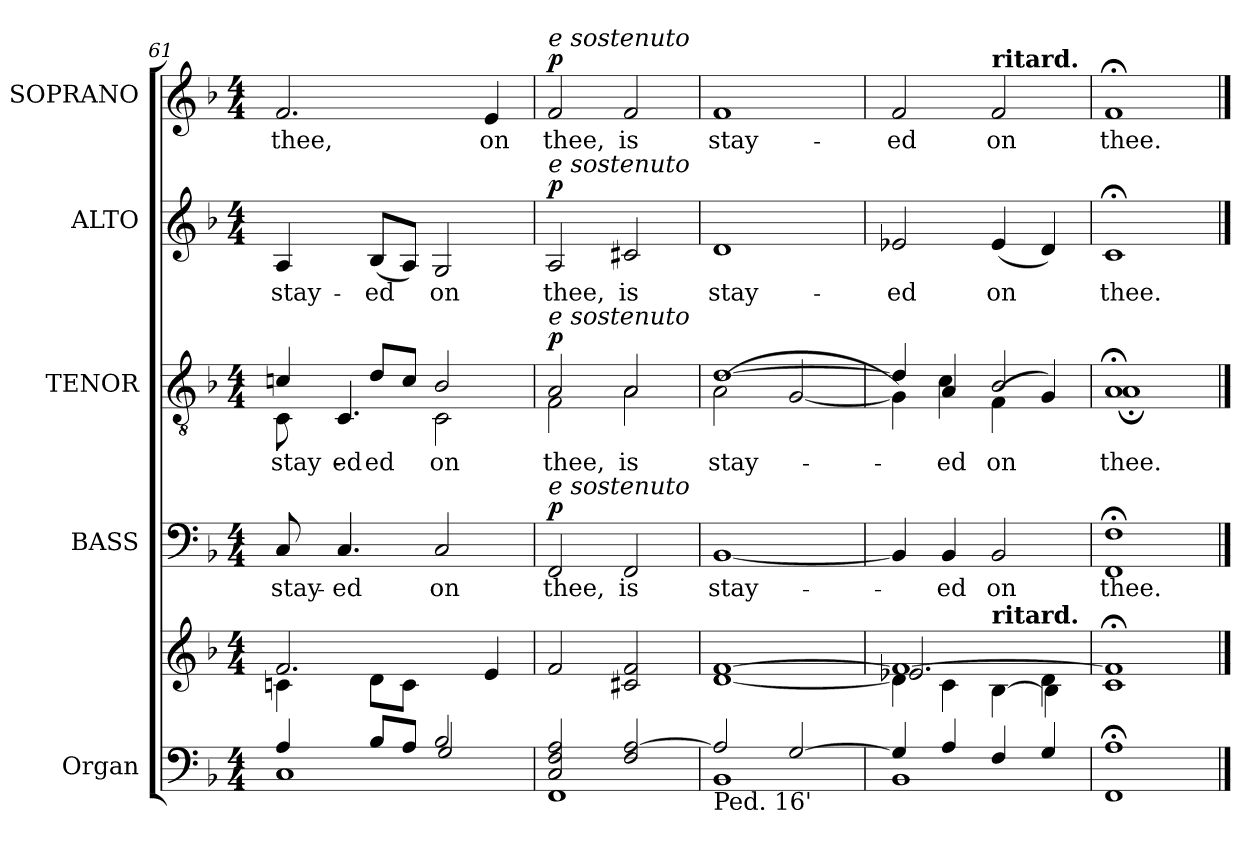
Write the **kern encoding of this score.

**kern	**kern	**kern	**text	**dynam	**kern	**text	**dynam	**kern	**text	**dynam	**kern	**text	**dynam
*part5	*part5	*part4	*part4	*part4	*part3	*part3	*part3	*part2	*part2	*part2	*part1	*part1	*part1
*staff6	*staff5	*staff4	*staff4	*staff4	*staff3	*staff3	*staff3	*staff2	*staff2	*staff2	*staff1	*staff1	*staff1
*I"Organ	*	*I"BASS	*	*	*I"TENOR	*	*	*I"ALTO	*	*	*I"SOPRANO	*	*
*I'Org.	*	*I'B.	*	*	*I'T.	*	*	*I'A.	*	*	*I'S.	*	*
*clefF4	*clefG2	*clefF4	*	*	*clefGv2	*	*	*clefG2	*	*	*clefG2	*	*
*	*	*	*	*	*ITrd7c12	*	*	*	*	*	*	*	*
*k[b-]	*k[b-]	*k[b-]	*	*	*k[b-]	*	*	*k[b-]	*	*	*k[b-]	*	*
*F:	*F:	*F:	*	*	*F:	*	*	*F:	*	*	*F:	*	*
*M4/4	*M4/4	*M4/4	*	*	*M4/4	*	*	*M4/4	*	*	*M4/4	*	*
=61	=61	=61	=61	=61	=61	=61	=61	=61	=61	=61	=61	=61	=61
*^	*^	*	*	*	*	*	*	*	*	*	*	*	*
*	*^	*	*	*	*	*	*	*	*	*	*	*	*	*	*
!	!	!	!	!	!	!LO:LY:b:color=#000000	!	!	!	!	!	!	!	!	!	!
!	!	!	!	!	!	!	!	!	!LO:LY:a:color=#000000	!	!	!	!	!	!	!
*	*	*	*	*	*	*	*	*^	*	*	*	*	*	*	*	*
!	!	!	!	!	!	!	!	!	!	!	!	!	!LO:LY:b:color=#000000	!	!	!	!
!	!	!	!	!	!	!	!	!	!	!	!	!	!	!	!	!LO:LY:b:color=#000000	!
2ryy	4Ai/	1Ci	2.fi/	4cni\	8Ci/	stay-	.	4Cni/	(8CCi\	stay-	.	4Ai/	stay-	.	2.fi/	thee,	.
!	!	!	!	!	!	!LO:LY:b:color=#000000	!	!	!	!	!	!	!	!	!	!	!
!	!	!	!	!	!	!	!	!	!	!LO:LY:b:color=#000000	!	!	!	!	!	!	!
.	.	.	.	.	4.Ci/	-ed	.	.	4.CCi/	-ed	.	.	.	.	.	.	.
!	!	!	!	!	!	!	!	!	!	!LO:LY:a:color=#000000	!	!	!	!	!	!	!
!	!	!	!	!	!	!	!	!	!	!	!	!	!LO:LY:b:color=#000000	!	!	!	!
.	8B-i/L	.	.	8di\L	.	.	.	8Di/L	.	ed	.	(8B-i/L	-ed	.	.	.	.
.	8Ai/J	.	.	8ci\J	.	.	.	8Ci/J	.	.	.	8Ai/J)	.	.	.	.	.
!	!	!	!	!	!	!LO:LY:b:color=#000000	!	!	!	!	!	!	!	!	!	!	!
!	!	!	!	!	!	!	!	!	!	!LO:LY:a:color=#000000	!	!	!	!	!	!	!
!	!	!	!	!	!	!	!	!	!	!LO:LY:b:color=#000000	!	!	!	!	!	!	!
!	!	!	!	!	!	!	!	!	!	!	!	!	!LO:LY:b:color=#000000	!	!	!	!
2B-i/	2Gi/	.	.	2ryy	2Ci/	on	.	2BB-i/	2CCi\	on	.	2Gi/	on	.	.	.	.
!	!	!	!	!	!	!	!	!	!	!	!	!	!	!	!	!LO:LY:b:color=#000000	!
.	.	.	4ei/	.	.	.	.	.	.	.	.	.	.	.	4ei/	on	.
*	*v	*v	*	*	*	*	*	*	*	*	*	*	*	*	*	*	*
*	*	*v	*v	*	*	*	*	*	*	*	*	*	*	*	*	*
=62	=62	=62	=62	=62	=62	=62	=62	=62	=62	=62	=62	=62	=62	=62	=62
!	!	!	!	!LO:LY:b:color=#000000	!	!	!	!	!	!	!	!	!	!	!
!	!	!	!	!	!	!	!	!LO:LY:b:color=#000000	!	!	!	!	!	!	!
!	!	!	!	!	!	!	!	!	!	!	!LO:LY:b:color=#000000	!	!	!	!
!	!	!	!	!	!	!	!	!	!	!	!	!	!LO:TX:a:i:t=e sostenuto	!	!
!	!	!	!	!	!	!	!	!	!	!LO:TX:a:i:t=e sostenuto	!	!	!	!	!
!	!	!	!	!	!	!LO:TX:a:i:t=e sostenuto	!	!	!	!	!	!	!	!	!
!	!	!	!LO:TX:a:i:t=e sostenuto	!	!	!	!	!	!	!	!	!	!	!	!
!	!	!	!	!	!	!	!	!	!	!	!	!	!	!LO:LY:b:color=#000000	!
2Ci/ 2Fi 2Ai	1FFi	2fi/	2FFi/	thee,	p	2AAi/	2FFi\	thee,	p	2Ai/	thee,	p	2fi/	thee,	p
!	!	!	!	!LO:LY:b:color=#000000	!	!	!	!	!	!	!	!	!	!	!
!	!	!	!	!	!	!	!	!LO:LY:b:color=#000000	!	!	!	!	!	!	!
!	!	!	!	!	!	!	!	!	!	!	!LO:LY:b:color=#000000	!	!	!	!
!	!	!	!	!	!	!	!	!	!	!	!	!	!	!LO:LY:b:color=#000000	!
2Fi/ [2Ai	.	2c#Xi/ 2fi	2FFi/	is	.	2AAi/	2AAi\	is	.	2c#Xi/	is	.	2fi/	is	.
=63	=63	=63	=63	=63	=63	=63	=63	=63	=63	=63	=63	=63	=63	=63	=63
*	*	*^	*	*	*	*	*	*	*	*	*	*	*	*	*
!	!	!	!	!	!LO:LY:b:color=#000000	!	!	!	!	!	!	!	!	!	!	!
!	!	!	!	!	!	!	!	!	!LO:LY:b:color=#000000	!	!	!	!	!	!	!
!	!	!	!	!	!	!	!	!	!	!	!	!LO:LY:b:color=#000000	!	!	!	!
!LO:TX:b:t=Ped. 16'	!	!	!	!	!	!	!	!	!	!	!	!	!	!	!	!
!	!	!	!	!	!	!	!	!	!	!	!	!	!	!	!LO:LY:b:color=#000000	!
2Ai/]	1BB-i	[1fi	[1di	[1BB-i	stay-	.	[1Di	(2AAi\	stay-	.	1di	stay-	.	1fi	stay-	.
[2Gi/	.	.	.	.	.	.	.	[2GGi/	.	.	.	.	.	.	.	.
=64	=64	=64	=64	=64	=64	=64	=64	=64	=64	=64	=64	=64	=64	=64	=64	=64
*	*	*	*^	*	*	*	*	*	*	*	*	*	*	*	*	*
!	!	!	!	!	!	!	!	!	!	!	!	!	!LO:LY:b:color=#000000	!	!	!	!
!	!	!	!	!	!	!	!	!	!	!	!	!	!	!	!	!LO:LY:b:color=#000000	!
4Gi/]	1BB-i	1fi_	2.e-Xi/	4di\]	4BB-i/]	.	.	4Di/]	4GGi\])	.	.	2e-Xi/	-ed	.	2fi/	-ed	.
!	!	!	!	!	!	!LO:LY:b:color=#000000	!	!	!	!	!	!	!	!	!	!	!
!	!	!	!	!	!	!	!	!	!	!LO:LY:b:color=#000000	!	!	!	!	!	!	!
4Ai/	.	.	.	4ci\	4BB-i/	-ed	.	4AAi/	4Ci\	-ed	.	.	.	.	.	.	.
!	!	!	!	!	!	!LO:LY:b:color=#000000	!	!	!	!	!	!	!	!	!	!	!
!	!	!	!	!	!	!	!	!	!	!LO:LY:b:color=#000000	!	!	!	!	!	!	!
!	!	!	!	!	!	!	!	!	!	!	!	!	!LO:LY:b:color=#000000	!	!	!	!
!	!	!	!	!	!	!	!	!	!	!	!	!	!	!	!LO:TX:a:B:t=ritard.	!	!
!	!	!	!	!LO:TX:a:B:t=ritard.	!	!	!	!	!	!	!	!	!	!	!	!	!
!	!	!	!	!	!	!	!	!	!	!	!	!	!	!	!	!LO:LY:b:color=#000000	!
4Fi/	.	.	.	[4B-i\	2BB-i/	on	.	2BB-i/	(4FFi\	on	.	(4e-i/	on	.	2fi/	on	.
4Gi/	.	.	4di\	4B-i\]	.	.	.	.	4GGi/)	.	.	4di/)	.	.	.	.	.
*v	*v	*	*	*	*	*	*	*	*	*	*	*	*	*	*	*	*
*	*v	*v	*v	*	*	*	*	*	*	*	*	*	*	*	*	*
=65	=65	=65	=65	=65	=65	=65	=65	=65	=65	=65	=65	=65	=65	=65
*	*^	*	*	*	*	*	*	*	*	*	*	*	*	*
*	*	*^	*	*	*	*	*	*	*	*	*	*	*	*	*
!	!	!	!	!	!LO:LY:b:color=#000000	!	!	!	!	!	!	!	!	!	!	!
*	*v	*v	*v	*	*	*	*	*	*	*	*	*	*	*	*	*
*	*^	*	*	*	*	*	*	*	*	*	*	*	*	*
*	*	*^	*	*	*	*	*	*	*	*	*	*	*	*	*
!	!	!	!	!	!	!	!	!	!LO:LY:b:color=#000000	!	!	!	!	!	!	!
*	*v	*v	*v	*	*	*	*	*	*	*	*	*	*	*	*	*
*	*^	*	*	*	*	*	*	*	*	*	*	*	*	*
*	*	*^	*	*	*	*	*	*	*	*	*	*	*	*	*
!	!	!	!	!	!	!	!	!	!	!	!	!LO:LY:b:color=#000000	!	!	!	!
*	*v	*v	*v	*	*	*	*	*	*	*	*	*	*	*	*	*
*	*^	*	*	*	*	*	*	*	*	*	*	*	*	*
*	*	*^	*	*	*	*	*	*	*	*	*	*	*	*	*
!	!	!	!	!	!	!	!	!	!	!	!	!	!	!	!LO:LY:b:color=#000000	!
*	*v	*v	*v	*	*	*	*	*	*	*	*	*	*	*	*	*
1FFi; 1Ai;	1ci; 1fi];	1FFi; 1Fi;	thee.	.	1AA;i	1AA;i	thee.	.	1c;i	thee.	.	1f;i	thee.	.
*	*	*	*	*	*v	*v	*	*	*	*	*	*	*	*
==	==	==	==	==	==	==	==	==	==	==	==	==	==
*-	*-	*-	*-	*-	*-	*-	*-	*-	*-	*-	*-	*-	*-
